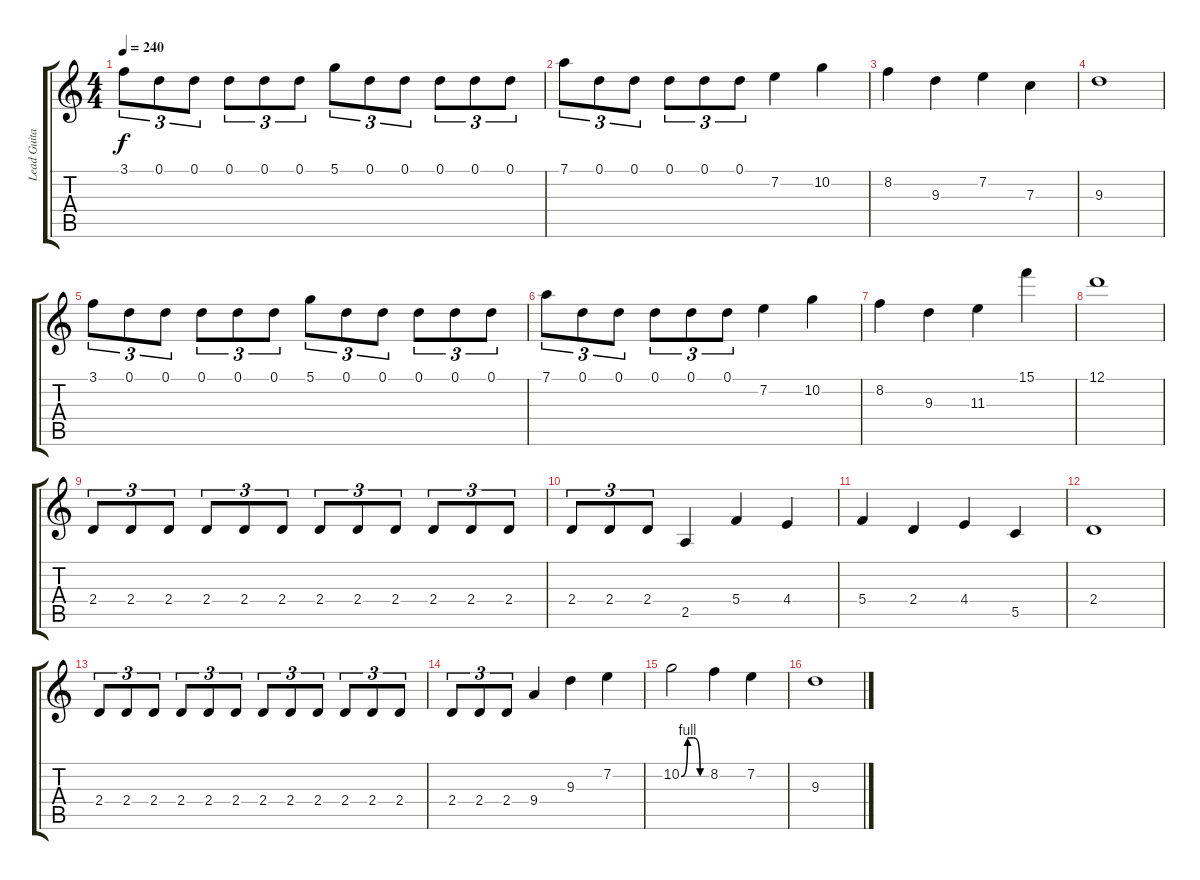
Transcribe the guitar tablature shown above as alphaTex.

\track ("Lead Guitar" "Lead Guita") {instrument distortionguitar}
\staff {score tabs}
\tuning (D4 A3 F3 C3 G2 D2) {hide}
\ts (4 4)
\tempo 240
\clef g2
\ks c
3.1.8{tu (3 2) dy f} 0.1.8{tu (3 2)} 0.1.8{tu (3 2)} 0.1.8{tu (3 2)} 0.1.8{tu (3 2)} 0.1.8{tu (3 2)} 5.1.8{tu (3 2)} 0.1.8{tu (3 2)} 0.1.8{tu (3 2)} 0.1.8{tu (3 2)} 0.1.8{tu (3 2)} 0.1.8{tu (3 2)} |
7.1.8{tu (3 2)} 0.1.8{tu (3 2)} 0.1.8{tu (3 2)} 0.1.8{tu (3 2)} 0.1.8{tu (3 2)} 0.1.8{tu (3 2)} 7.2.4 10.2.4 |
8.2.4 9.3.4 7.2.4 7.3.4 |
9.3.1 |
3.1.8{tu (3 2)} 0.1.8{tu (3 2)} 0.1.8{tu (3 2)} 0.1.8{tu (3 2)} 0.1.8{tu (3 2)} 0.1.8{tu (3 2)} 5.1.8{tu (3 2)} 0.1.8{tu (3 2)} 0.1.8{tu (3 2)} 0.1.8{tu (3 2)} 0.1.8{tu (3 2)} 0.1.8{tu (3 2)} |
7.1.8{tu (3 2)} 0.1.8{tu (3 2)} 0.1.8{tu (3 2)} 0.1.8{tu (3 2)} 0.1.8{tu (3 2)} 0.1.8{tu (3 2)} 7.2.4 10.2.4 |
8.2.4 9.3.4 11.3.4 15.1.4 |
12.1.1 |
2.4.8{tu (3 2)} 2.4.8{tu (3 2)} 2.4.8{tu (3 2)} 2.4.8{tu (3 2)} 2.4.8{tu (3 2)} 2.4.8{tu (3 2)} 2.4.8{tu (3 2)} 2.4.8{tu (3 2)} 2.4.8{tu (3 2)} 2.4.8{tu (3 2)} 2.4.8{tu (3 2)} 2.4.8{tu (3 2)} |
2.4.8{tu (3 2)} 2.4.8{tu (3 2)} 2.4.8{tu (3 2)} 2.5.4 5.4.4 4.4.4 |
5.4.4 2.4.4 4.4.4 5.5.4 |
2.4.1 |
2.4.8{tu (3 2)} 2.4.8{tu (3 2)} 2.4.8{tu (3 2)} 2.4.8{tu (3 2)} 2.4.8{tu (3 2)} 2.4.8{tu (3 2)} 2.4.8{tu (3 2)} 2.4.8{tu (3 2)} 2.4.8{tu (3 2)} 2.4.8{tu (3 2)} 2.4.8{tu (3 2)} 2.4.8{tu (3 2)} |
2.4.8{tu (3 2)} 2.4.8{tu (3 2)} 2.4.8{tu (3 2)} 9.4.4 9.3.4 7.2.4 |
10.2{be (custom 0 0 15 4 30 4 45 0 60 0)}.2 8.2.4 7.2.4 |
9.3.1
